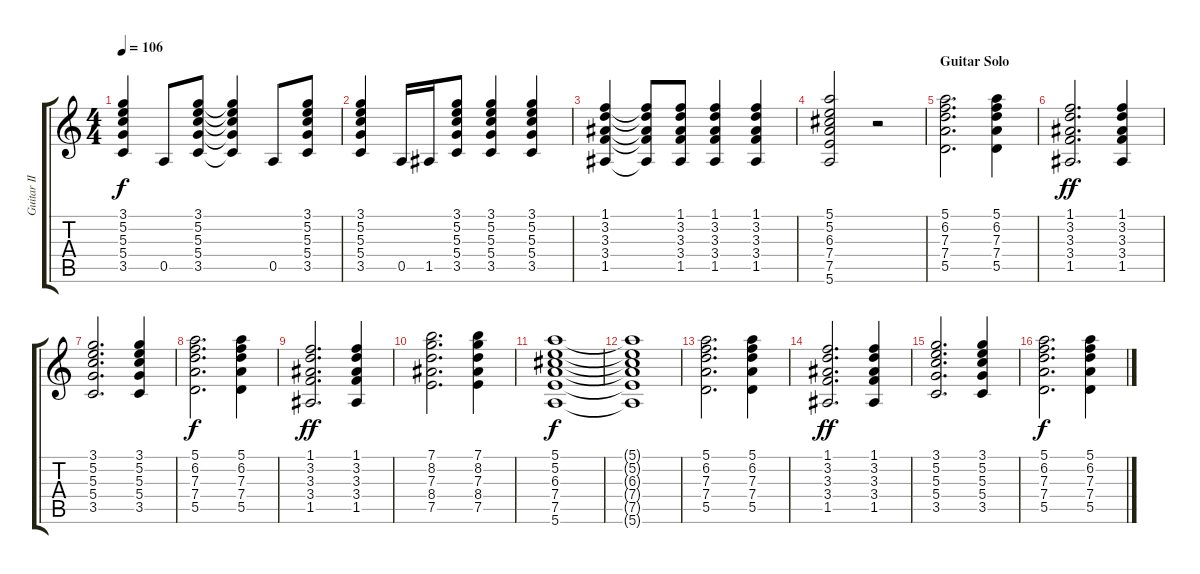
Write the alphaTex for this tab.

\track ("Guitar II" "Guitar II") {instrument distortionguitar}
\staff {score tabs}
\tuning (E4 B3 G3 D3 A2 E2) {hide}
\ts (4 4)
\tempo 106
\clef g2
\ks c
(3.1 5.2 5.3 5.4 3.5).4{dy f} 0.5.8 (3.1 5.2 5.3 5.4 3.5).8 (3.1{t} 5.2{t} 5.3{t} 5.4{t} 3.5{t}).4 0.5.8 (3.1 5.2 5.3 5.4 3.5).8 |
(3.1 5.2 5.3 5.4 3.5).4 0.5.16 1.5.16 (3.1 5.2 5.3 5.4 3.5).8 (3.1 5.2 5.3 5.4 3.5).4 (3.1 5.2 5.3 5.4 3.5).4 |
(1.1 3.2 3.3 3.4 1.5).4 (1.1{t} 3.2{t} 3.3{t} 3.4{t} 1.5{t}).8 (1.1 3.2 3.3 3.4 1.5).8 (1.1 3.2 3.3 3.4 1.5).4 (1.1 3.2 3.3 3.4 1.5).4 |
(5.1 5.2 6.3 7.4 7.5 5.6).2 r.2 |
\section ("" "Guitar Solo")
(5.1 6.2 7.3 7.4 5.5).2{d} (5.1 6.2 7.3 7.4 5.5).4 |
(1.1 3.2 3.3 3.4 1.5).2{d dy ff} (1.1 3.2 3.3 3.4 1.5).4 |
(3.1 5.2 5.3 5.4 3.5).2{d} (3.1 5.2 5.3 5.4 3.5).4 |
(5.1 6.2 7.3 7.4 5.5).2{d dy f} (5.1 6.2 7.3 7.4 5.5).4 |
(1.1 3.2 3.3 3.4 1.5).2{d dy ff} (1.1 3.2 3.3 3.4 1.5).4 |
(7.1 8.2 7.3 8.4 7.5).2{d} (7.1 8.2 7.3 8.4 7.5).4 |
(5.1 5.2 6.3 7.4 7.5 5.6).1{dy f} |
(5.1{t} 5.2{t} 6.3{t} 7.4{t} 7.5{t} 5.6{t}).1 |
(5.1 6.2 7.3 7.4 5.5).2{d} (5.1 6.2 7.3 7.4 5.5).4 |
(1.1 3.2 3.3 3.4 1.5).2{d dy ff} (1.1 3.2 3.3 3.4 1.5).4 |
(3.1 5.2 5.3 5.4 3.5).2{d} (3.1 5.2 5.3 5.4 3.5).4 |
(5.1 6.2 7.3 7.4 5.5).2{d dy f} (5.1 6.2 7.3 7.4 5.5).4
